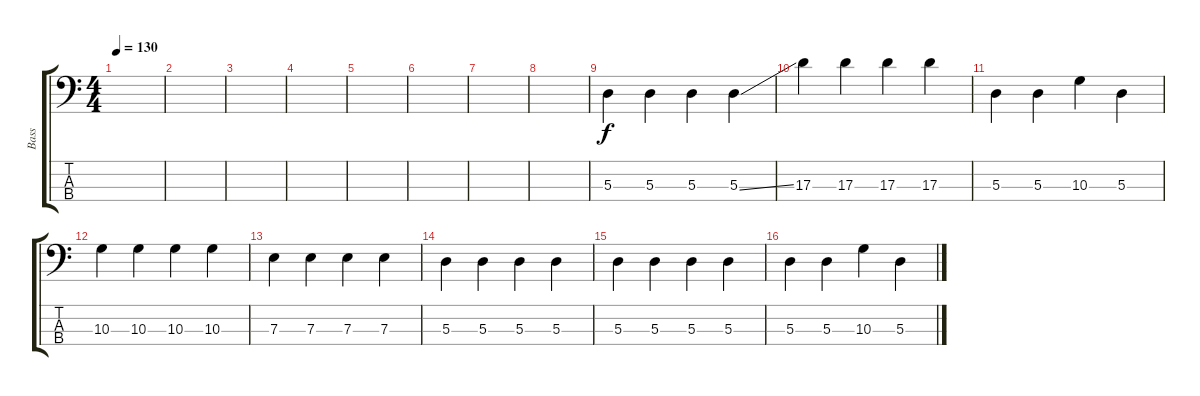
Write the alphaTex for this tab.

\track ("Bass" "Bass") {instrument acousticbass}
\staff {score tabs}
\tuning (G2 D2 A1 E1) {hide}
\ts (4 4)
\tempo 130
\clef f4
\ks c
|
|
|
|
|
|
|
|
5.3.4 5.3.4 5.3.4 5.3{ss}.4 |
17.3.4 17.3.4 17.3.4 17.3.4 |
5.3.4 5.3.4 10.3.4 5.3.4 |
10.3.4 10.3.4 10.3.4 10.3.4 |
7.3.4 7.3.4 7.3.4 7.3.4 |
5.3.4 5.3.4 5.3.4 5.3.4 |
5.3.4 5.3.4 5.3.4 5.3.4 |
5.3.4 5.3.4 10.3.4 5.3.4
